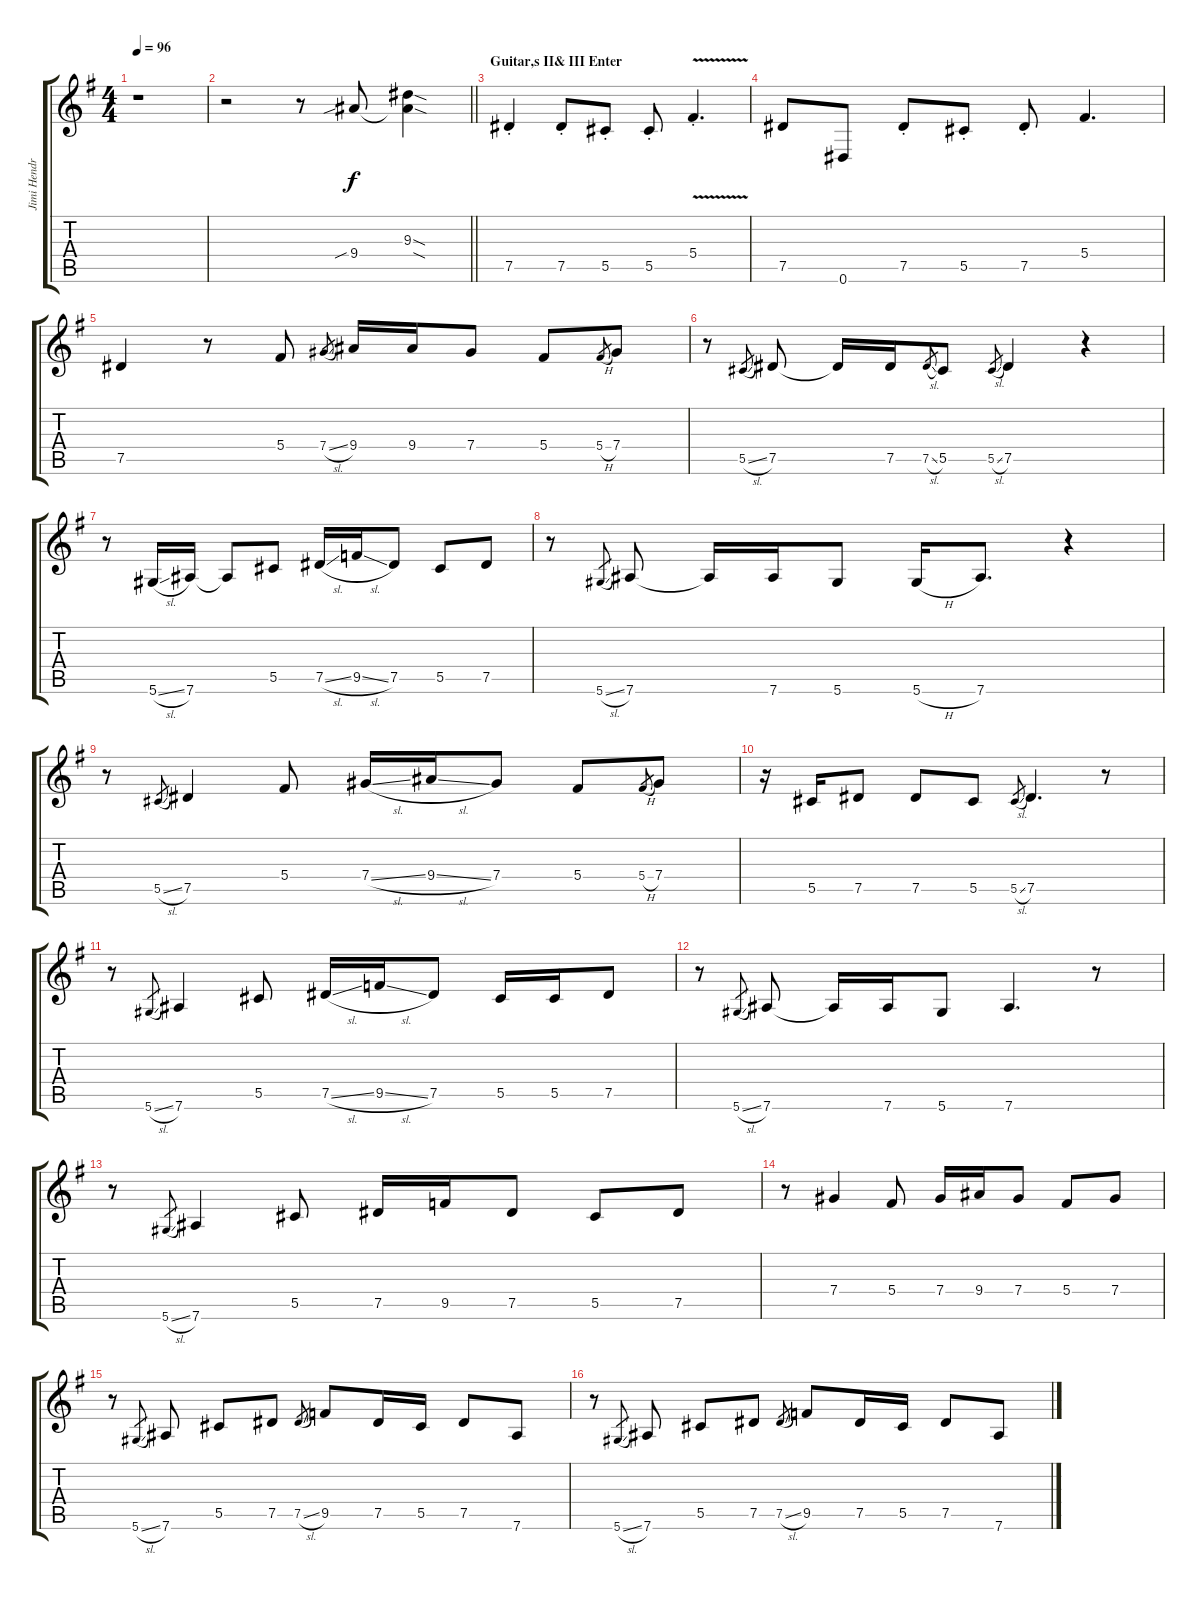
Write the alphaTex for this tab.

\track ("Jimi Hendrix-Overdrive (Fuzz Face) (Tune" "Jimi Hendr") {instrument overdrivenguitar}
\staff {score tabs}
\tuning (Eb4 Bb3 Gb3 Db3 Ab2 Eb2) {hide}
\ts (4 4)
\tempo 96
\clef g2
\ks g
r.1{dy f instrument overdrivenguitar} |
\barLineRight lightlight
r.2 r.8 9.4{sib}.8 (9.3{sod} 9.4{sod t}).4 |
\section ("" "Guitar,s II& III Enter")
7.5{st}.4 7.5{st}.8 5.5{st}.8 5.5{st}.8 5.4{v st}.4{d} |
7.5.8 0.6.8 7.5{st}.8 5.5{st}.8 7.5{st}.8 5.4.4{d} |
7.5.4 r.8 5.4.8 7.4{sl}.8{gr} 9.4.16 9.4.16 7.4.8 5.4.8 5.4{h}.8{gr} 7.4.8 |
r.8 5.5{sl}.8{gr} 7.5.8 7.5{t}.16 7.5.16 7.5{sl}.8{gr} 5.5.8 5.5{sl}.8{gr} 7.5.4 r.4 |
r.8 5.6{sl}.16 7.6.16 7.6{t}.8 5.5.8 7.5{sl}.16 9.5{sl}.16 7.5.8 5.5.8 7.5.8 |
r.8 5.6{sl}.8{gr} 7.6.8 7.6{t}.16 7.6.16 5.6.8 5.6{h}.16 7.6.8{d} r.4 |
r.8 5.5{sl}.8{gr} 7.5.4 5.4.8 7.4{sl}.16 9.4{sl}.16 7.4.8 5.4.8 5.4{h}.8{gr} 7.4.8 |
r.16 5.5.16 7.5.8 7.5.8 5.5.8 5.5{sl}.8{gr} 7.5.4{d} r.8 |
r.8 5.6{sl}.8{gr} 7.6.4 5.5.8 7.5{sl}.16 9.5{sl}.16 7.5.8 5.5.16 5.5.16 7.5.8 |
r.8 5.6{sl}.8{gr} 7.6.8 7.6{t}.16 7.6.16 5.6.8 7.6.4{d} r.8 |
r.8 5.6{sl}.8{gr} 7.6.4 5.5.8 7.5.16 9.5.16 7.5.8 5.5.8 7.5.8 |
r.8 7.4.4 5.4.8 7.4.16 9.4.16 7.4.8 5.4.8 7.4.8 |
r.8 5.6{sl}.8{gr} 7.6.8 5.5.8 7.5.8 7.5{sl}.8{gr} 9.5.8 7.5.16 5.5.16 7.5.8 7.6.8 |
r.8 5.6{sl}.8{gr} 7.6.8 5.5.8 7.5.8 7.5{sl}.8{gr} 9.5.8 7.5.16 5.5.16 7.5.8 7.6.8
